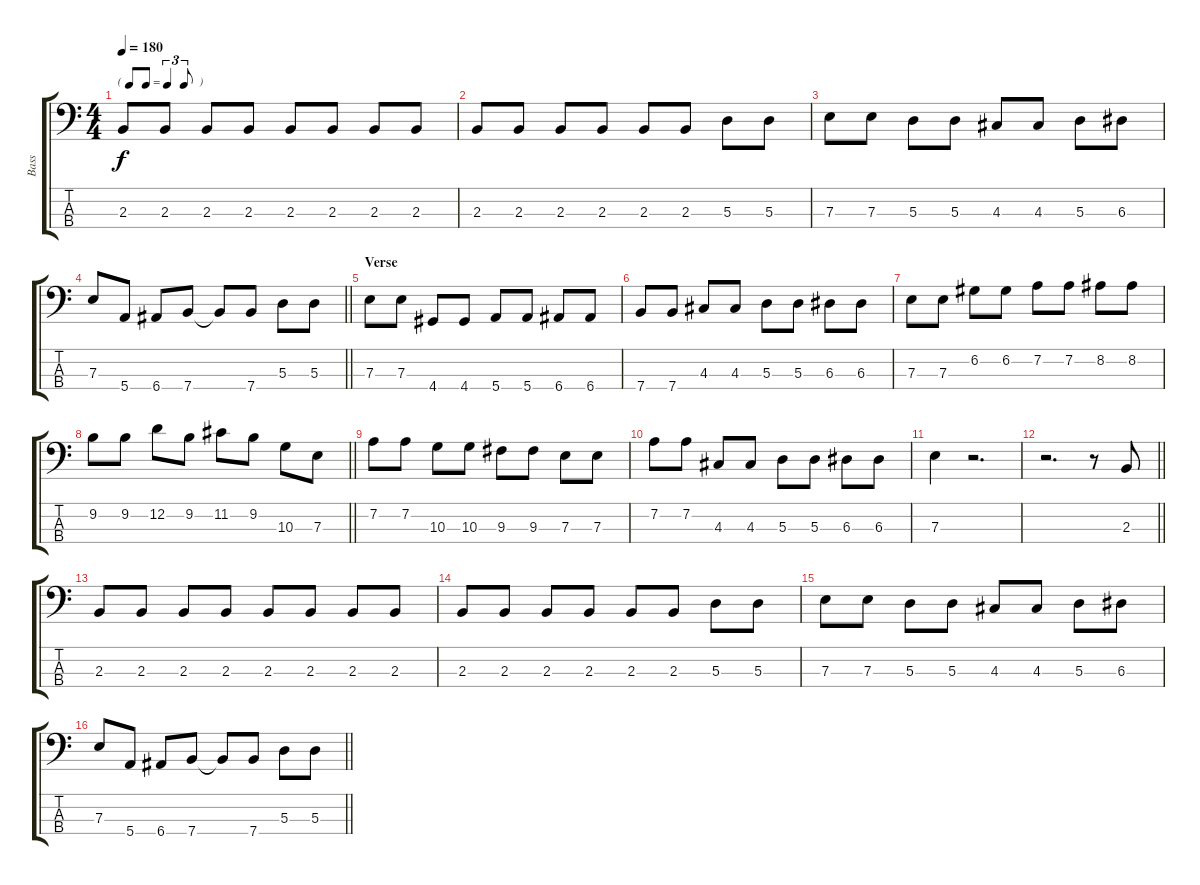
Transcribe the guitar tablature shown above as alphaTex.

\track ("Bass" "Bass") {instrument electricbassfinger}
\staff {score tabs}
\tuning (G2 D2 A1 E1) {hide}
\ts (4 4)
\tf triplet8th
\tempo 180
\clef f4
\ks c
2.3.8{dy f} 2.3.8 2.3.8 2.3.8 2.3.8 2.3.8 2.3.8 2.3.8 |
2.3.8 2.3.8 2.3.8 2.3.8 2.3.8 2.3.8 5.3.8 5.3.8 |
7.3.8 7.3.8 5.3.8 5.3.8 4.3.8 4.3.8 5.3.8 6.3.8 |
\barLineRight lightlight
7.3.8 5.4.8 6.4.8 7.4.8 7.4{t}.8 7.4.8 5.3.8 5.3.8 |
\section ("" "Verse")
7.3.8 7.3.8 4.4.8 4.4.8 5.4.8 5.4.8 6.4.8 6.4.8 |
7.4.8 7.4.8 4.3.8 4.3.8 5.3.8 5.3.8 6.3.8 6.3.8 |
7.3.8 7.3.8 6.2.8 6.2.8 7.2.8 7.2.8 8.2.8 8.2.8 |
\barLineRight lightlight
9.2.8 9.2.8 12.2.8 9.2.8 11.2.8 9.2.8 10.3.8 7.3.8 |
7.2.8 7.2.8 10.3.8 10.3.8 9.3.8 9.3.8 7.3.8 7.3.8 |
7.2.8 7.2.8 4.3.8 4.3.8 5.3.8 5.3.8 6.3.8 6.3.8 |
7.3.4 r.2{d} |
\barLineRight lightlight
r.2{d} r.8 2.3.8 |
2.3.8 2.3.8 2.3.8 2.3.8 2.3.8 2.3.8 2.3.8 2.3.8 |
2.3.8 2.3.8 2.3.8 2.3.8 2.3.8 2.3.8 5.3.8 5.3.8 |
7.3.8 7.3.8 5.3.8 5.3.8 4.3.8 4.3.8 5.3.8 6.3.8 |
\barLineRight lightlight
7.3.8 5.4.8 6.4.8 7.4.8 7.4{t}.8 7.4.8 5.3.8 5.3.8
